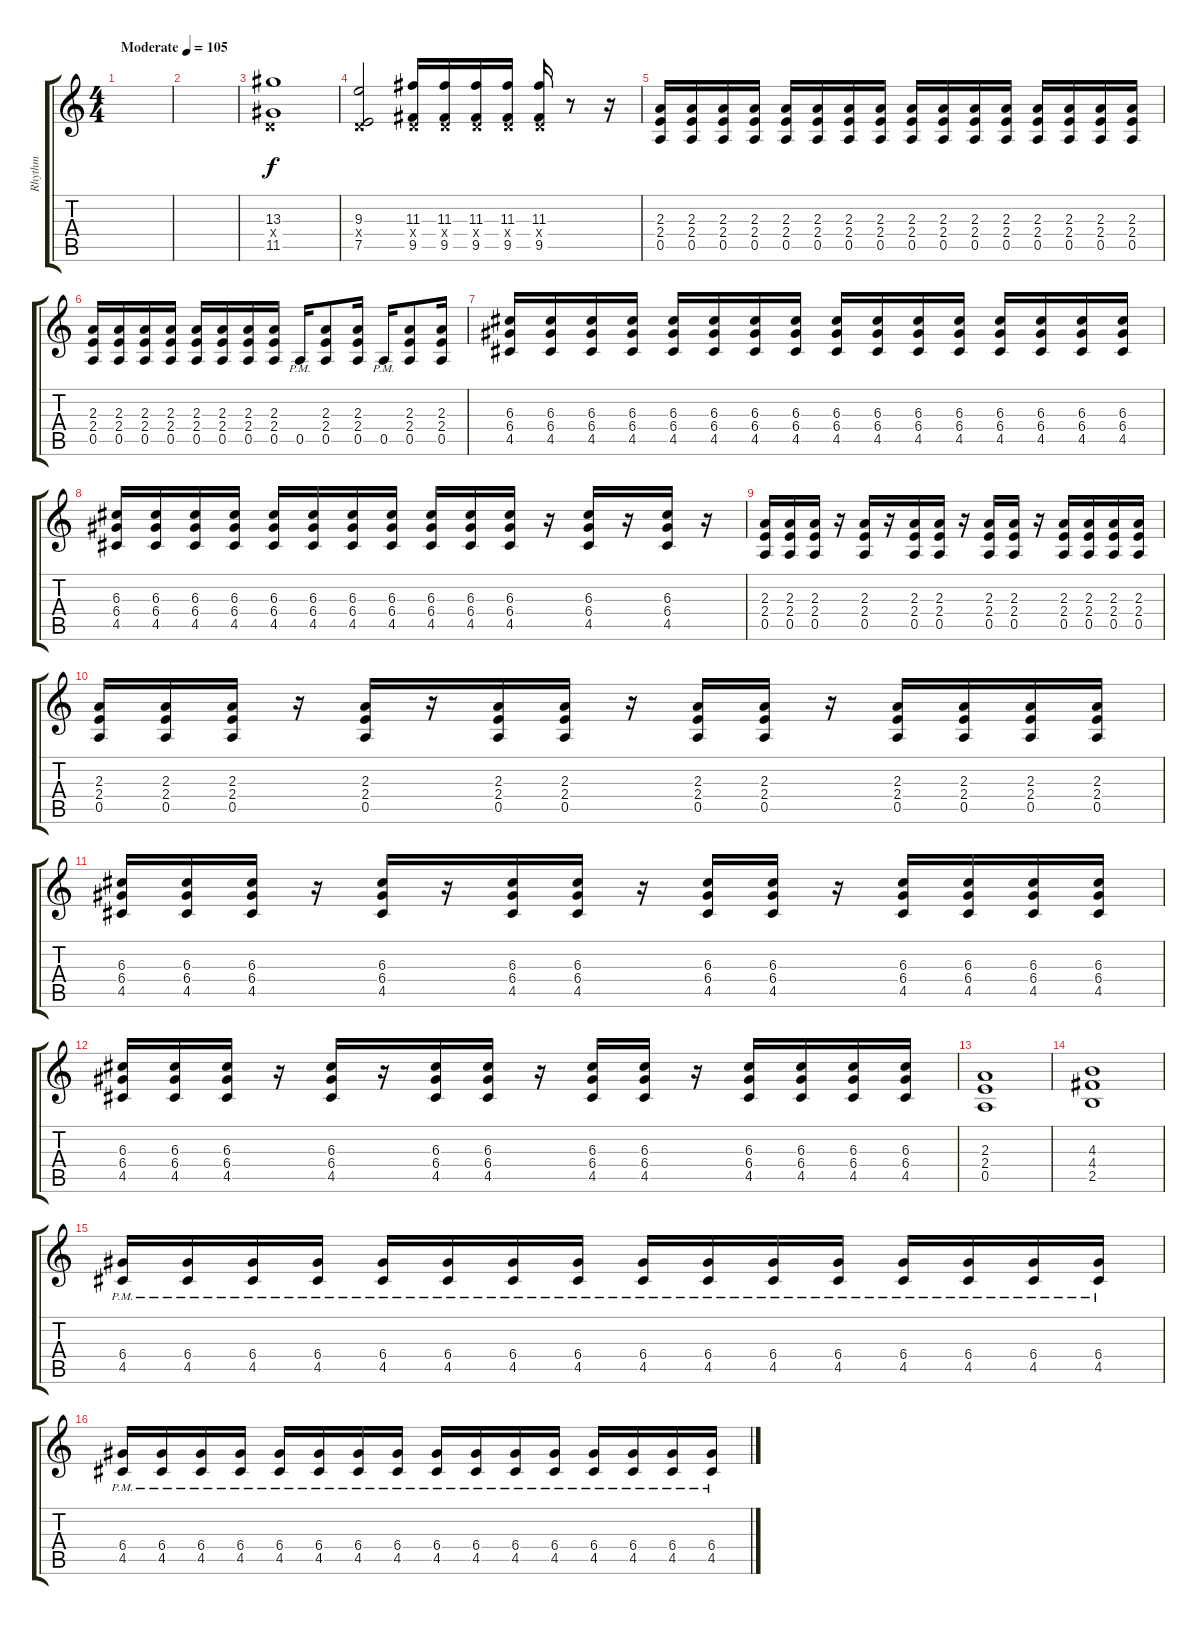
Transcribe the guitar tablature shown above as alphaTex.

\track ("Rhythm" "Rhythm") {instrument distortionguitar}
\staff {score tabs}
\tuning (E4 B3 G3 D3 A2 E2) {hide}
\ts (4 4)
\tempo (105 "Moderate")
\clef g2
\ks c
|
|
(13.3 0.4{x} 11.5).1 |
(9.3 0.4{x} 7.5).2 (11.3 0.4{x} 9.5).16 (11.3 0.4{x} 9.5).16 (11.3 0.4{x} 9.5).16 (11.3 0.4{x} 9.5).16 (11.3 0.4{x} 9.5).16 r.8 r.16 |
(2.3 2.4 0.5).16 (2.3 2.4 0.5).16 (2.3 2.4 0.5).16 (2.3 2.4 0.5).16 (2.3 2.4 0.5).16 (2.3 2.4 0.5).16 (2.3 2.4 0.5).16 (2.3 2.4 0.5).16 (2.3 2.4 0.5).16 (2.3 2.4 0.5).16 (2.3 2.4 0.5).16 (2.3 2.4 0.5).16 (2.3 2.4 0.5).16 (2.3 2.4 0.5).16 (2.3 2.4 0.5).16 (2.3 2.4 0.5).16 |
(2.3 2.4 0.5).16 (2.3 2.4 0.5).16 (2.3 2.4 0.5).16 (2.3 2.4 0.5).16 (2.3 2.4 0.5).16 (2.3 2.4 0.5).16 (2.3 2.4 0.5).16 (2.3 2.4 0.5).16 0.5{pm}.16 (2.3 2.4 0.5).8 (2.3 2.4 0.5).16 0.5{pm}.16 (2.3 2.4 0.5).8 (2.3 2.4 0.5).16 |
(6.3 6.4 4.5).16 (6.3 6.4 4.5).16 (6.3 6.4 4.5).16 (6.3 6.4 4.5).16 (6.3 6.4 4.5).16 (6.3 6.4 4.5).16 (6.3 6.4 4.5).16 (6.3 6.4 4.5).16 (6.3 6.4 4.5).16 (6.3 6.4 4.5).16 (6.3 6.4 4.5).16 (6.3 6.4 4.5).16 (6.3 6.4 4.5).16 (6.3 6.4 4.5).16 (6.3 6.4 4.5).16 (6.3 6.4 4.5).16 |
(6.3 6.4 4.5).16 (6.3 6.4 4.5).16 (6.3 6.4 4.5).16 (6.3 6.4 4.5).16 (6.3 6.4 4.5).16 (6.3 6.4 4.5).16 (6.3 6.4 4.5).16 (6.3 6.4 4.5).16 (6.3 6.4 4.5).16 (6.3 6.4 4.5).16 (6.3 6.4 4.5).16 r.16 (6.3 6.4 4.5).16 r.16 (6.3 6.4 4.5).16 r.16 |
(2.3 2.4 0.5).16 (2.3 2.4 0.5).16 (2.3 2.4 0.5).16 r.16 (2.3 2.4 0.5).16 r.16 (2.3 2.4 0.5).16 (2.3 2.4 0.5).16 r.16 (2.3 2.4 0.5).16 (2.3 2.4 0.5).16 r.16 (2.3 2.4 0.5).16 (2.3 2.4 0.5).16 (2.3 2.4 0.5).16 (2.3 2.4 0.5).16 |
(2.3 2.4 0.5).16 (2.3 2.4 0.5).16 (2.3 2.4 0.5).16 r.16 (2.3 2.4 0.5).16 r.16 (2.3 2.4 0.5).16 (2.3 2.4 0.5).16 r.16 (2.3 2.4 0.5).16 (2.3 2.4 0.5).16 r.16 (2.3 2.4 0.5).16 (2.3 2.4 0.5).16 (2.3 2.4 0.5).16 (2.3 2.4 0.5).16 |
(6.3 6.4 4.5).16 (6.3 6.4 4.5).16 (6.3 6.4 4.5).16 r.16 (6.3 6.4 4.5).16 r.16 (6.3 6.4 4.5).16 (6.3 6.4 4.5).16 r.16 (6.3 6.4 4.5).16 (6.3 6.4 4.5).16 r.16 (6.3 6.4 4.5).16 (6.3 6.4 4.5).16 (6.3 6.4 4.5).16 (6.3 6.4 4.5).16 |
(6.3 6.4 4.5).16 (6.3 6.4 4.5).16 (6.3 6.4 4.5).16 r.16 (6.3 6.4 4.5).16 r.16 (6.3 6.4 4.5).16 (6.3 6.4 4.5).16 r.16 (6.3 6.4 4.5).16 (6.3 6.4 4.5).16 r.16 (6.3 6.4 4.5).16 (6.3 6.4 4.5).16 (6.3 6.4 4.5).16 (6.3 6.4 4.5).16 |
(2.3 2.4 0.5).1 |
(4.3 4.4 2.5).1 |
(6.4{pm} 4.5{pm}).16 (6.4{pm} 4.5{pm}).16 (6.4{pm} 4.5{pm}).16 (6.4{pm} 4.5{pm}).16 (6.4{pm} 4.5{pm}).16 (6.4{pm} 4.5{pm}).16 (6.4{pm} 4.5{pm}).16 (6.4{pm} 4.5{pm}).16 (6.4{pm} 4.5{pm}).16 (6.4{pm} 4.5{pm}).16 (6.4{pm} 4.5{pm}).16 (6.4{pm} 4.5{pm}).16 (6.4{pm} 4.5{pm}).16 (6.4{pm} 4.5{pm}).16 (6.4{pm} 4.5{pm}).16 (6.4{pm} 4.5{pm}).16 |
(6.4{pm} 4.5{pm}).16 (6.4{pm} 4.5{pm}).16 (6.4{pm} 4.5{pm}).16 (6.4{pm} 4.5{pm}).16 (6.4{pm} 4.5{pm}).16 (6.4{pm} 4.5{pm}).16 (6.4{pm} 4.5{pm}).16 (6.4{pm} 4.5{pm}).16 (6.4{pm} 4.5{pm}).16 (6.4{pm} 4.5{pm}).16 (6.4{pm} 4.5{pm}).16 (6.4{pm} 4.5{pm}).16 (6.4{pm} 4.5{pm}).16 (6.4{pm} 4.5{pm}).16 (6.4{pm} 4.5{pm}).16 (6.4{pm} 4.5{pm}).16
